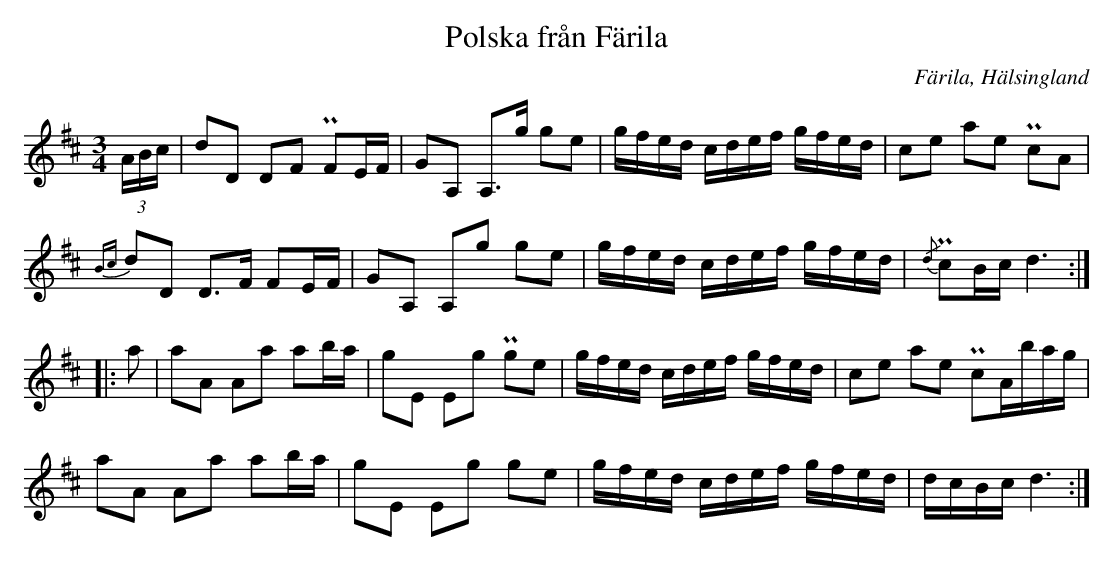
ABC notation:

X:1
T:Polska från Färila
O:Färila, Hälsingland
M:3/4
L:1/16
U:t=turn
K:D
(3ABc | d2D2 D2F2 PF2EF | G2A,2 A,2>g2 g2e2 | gfed cdef gfed | c2e2 a2e2 Pc2A2 |
{Bc}d2D2 D2>F2 F2EF | G2A,2 A,2g2 g2e2 | gfed cdef gfed | {/d}Pc2Bc d6 ::
a2 | a2A2 A2a2 a2ba | g2E2 E2g2 Pg2e2 | gfed cdef gfed | c2e2 a2e2 Pc2A5/6b1/6a4/6g2/6 |
a2A2 A2a2 a2ba | g2E2 E2g2 g2e2 | gfed cdef gfed | dcBc d6 :|
